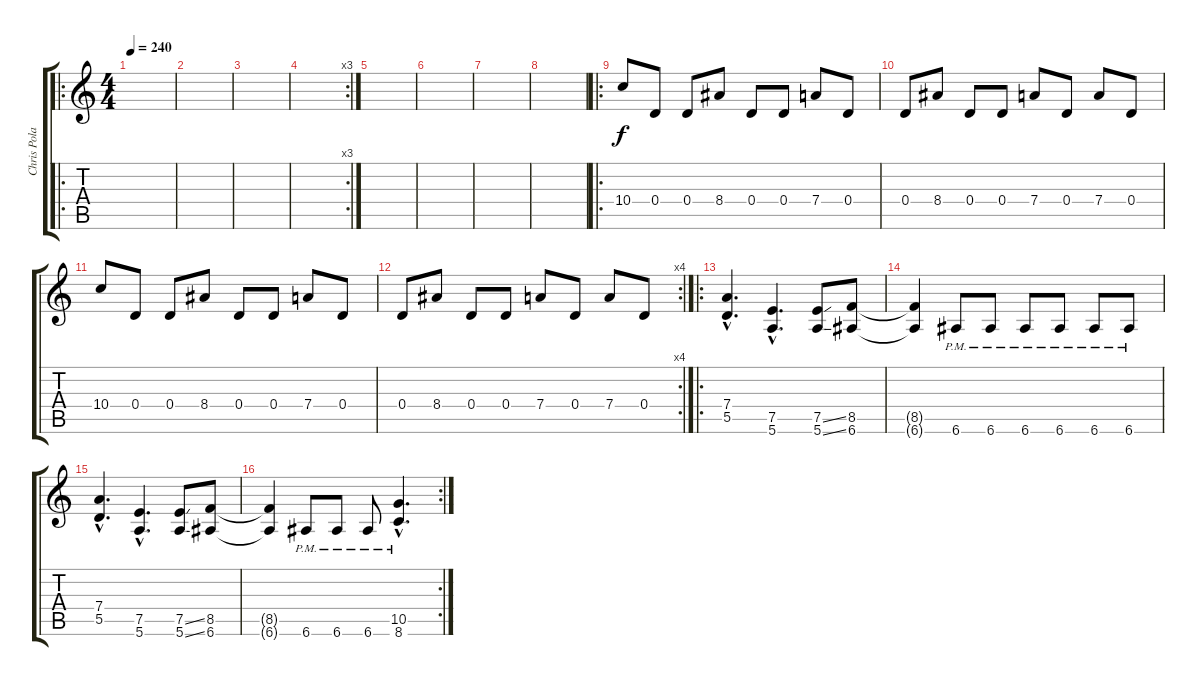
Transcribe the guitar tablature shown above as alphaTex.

\track ("Chris Poland" "Chris Pola") {instrument distortionguitar}
\staff {score tabs}
\tuning (E4 B3 G3 D3 A2 E2) {hide}
\ro
\ts (4 4)
\tempo 240
\clef g2
\ks c
|
|
|
\rc 3
|
|
|
|
|
\ro
10.4.8 0.4.8 0.4.8 8.4.8 0.4.8 0.4.8 7.4.8 0.4.8 |
0.4.8 8.4.8 0.4.8 0.4.8 7.4.8 0.4.8 7.4.8 0.4.8 |
10.4.8 0.4.8 0.4.8 8.4.8 0.4.8 0.4.8 7.4.8 0.4.8 |
\rc 4
0.4.8 8.4.8 0.4.8 0.4.8 7.4.8 0.4.8 7.4.8 0.4.8 |
\ro
(7.4{hac} 5.5{hac}).4{d} (7.5{hac} 5.6{hac}).4{d} (7.5{ss} 5.6{ss}).8 (8.5 6.6).8 |
(8.5{t} 6.6{t}).4 6.6{pm}.8 6.6{pm}.8 6.6{pm}.8 6.6{pm}.8 6.6{pm}.8 6.6{pm}.8 |
(7.4{hac} 5.5{hac}).4{d} (7.5{hac} 5.6{hac}).4{d} (7.5{ss} 5.6{ss}).8 (8.5 6.6).8 |
\rc 2
(8.5{t} 6.6{t}).4 6.6{pm}.8 6.6{pm}.8 6.6{pm}.8 (10.5{hac} 8.6{hac pm}).4{d}
